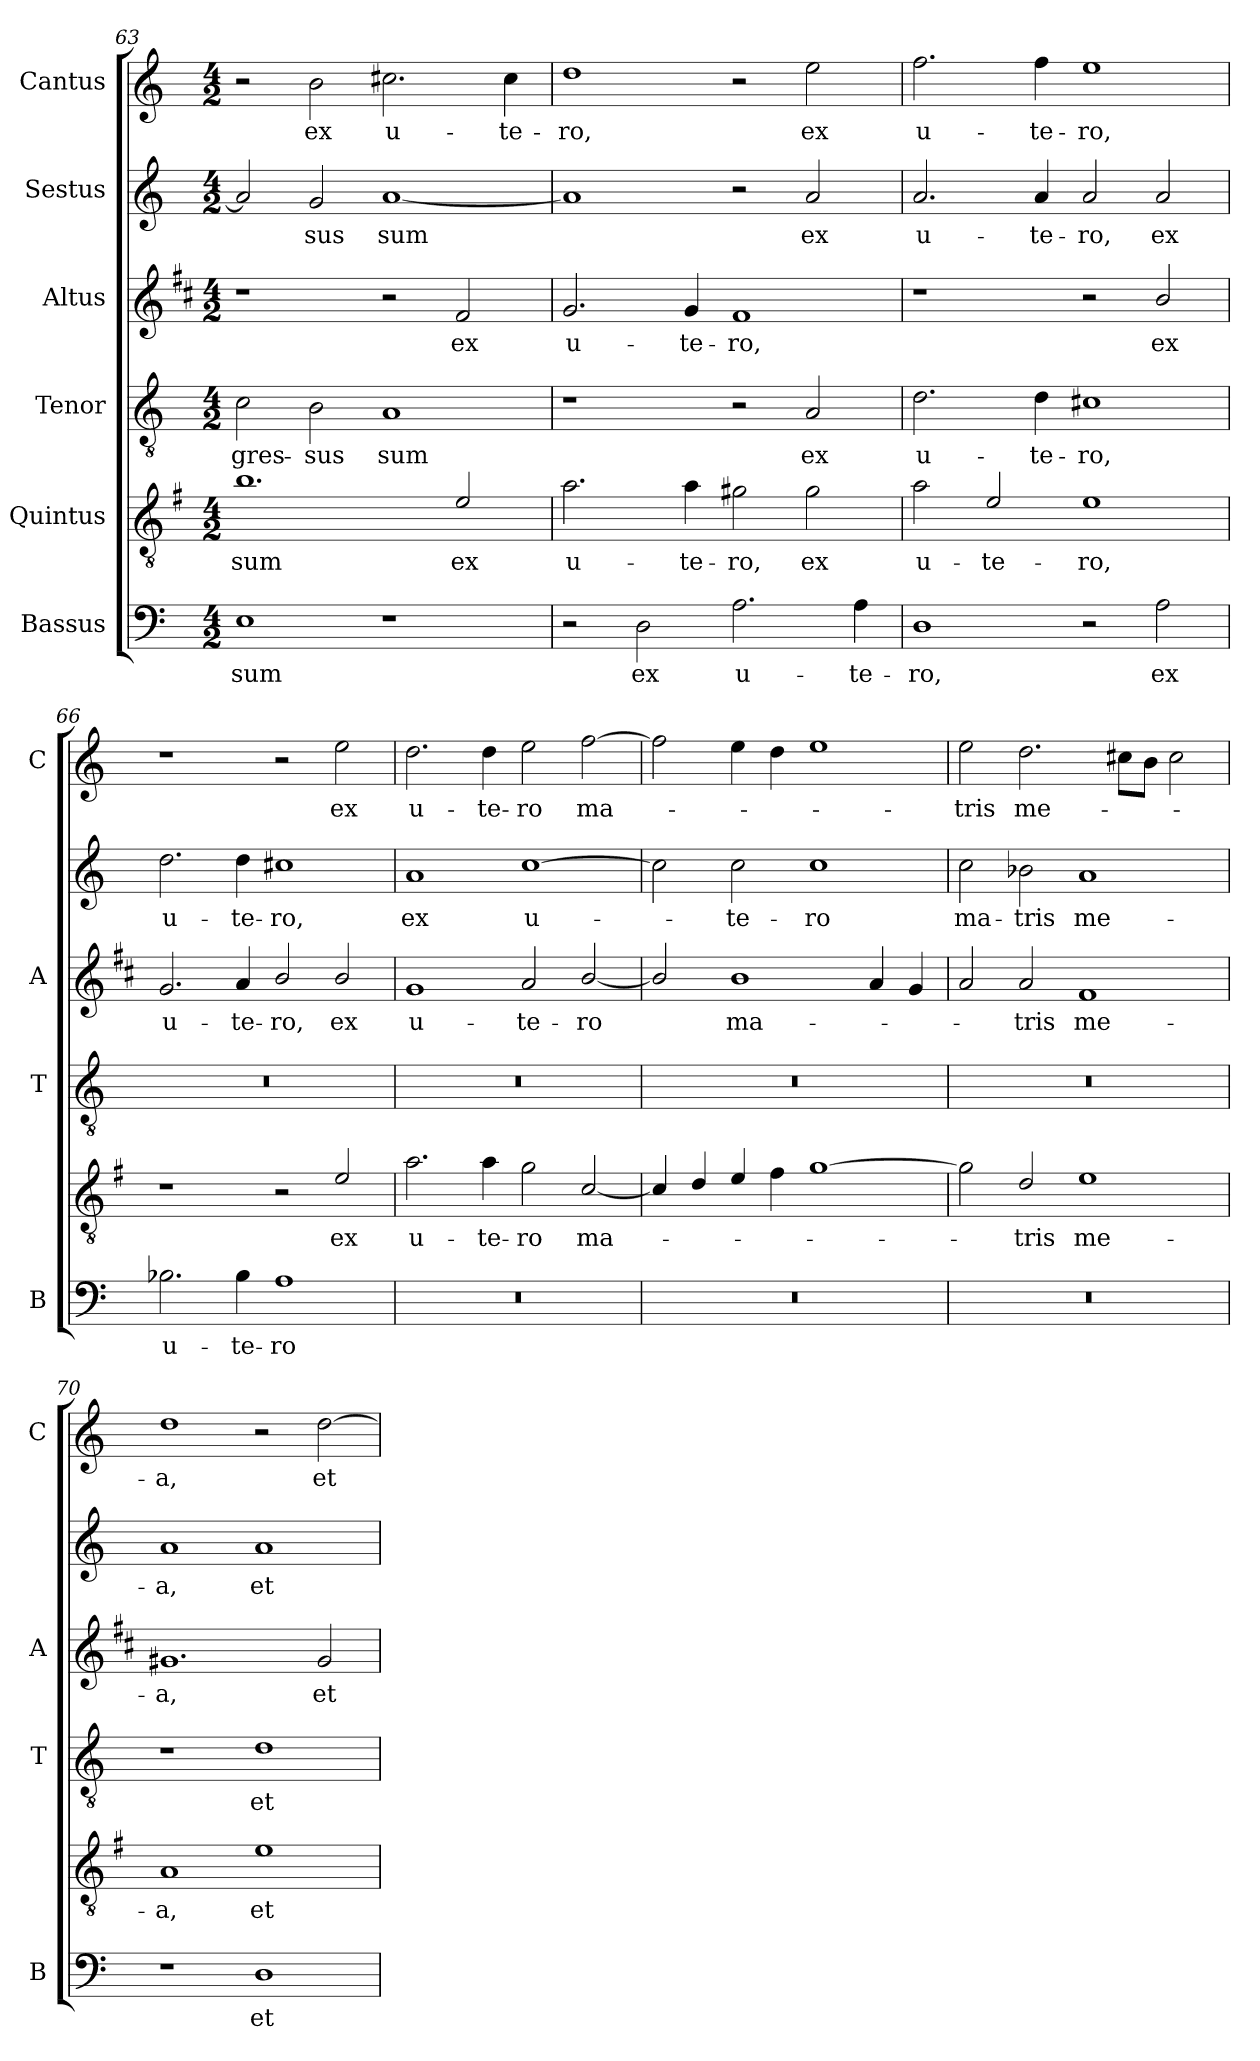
**kern	**text	**kern	**text	**kern	**text	**kern	**text	**kern	**text	**kern	**text
*part6	*part6	*part5	*part5	*part4	*part4	*part3	*part3	*part2	*part2	*part1	*part1
*staff6	*staff6	*staff5	*staff5	*staff4	*staff4	*staff3	*staff3	*staff2	*staff2	*staff1	*staff1
*I"Bassus	*	*I"Quintus	*	*I"Tenor	*	*I"Altus	*	*I"Sestus	*	*I"Cantus	*
*I'B	*	*	*	*I'T	*	*I'A	*	*	*	*I'C	*
*clefF4	*	*clefGv2	*	*clefGv2	*	*clefG2	*	*clefG2	*	*clefG2	*
*	*	*ITrd4c7	*	*	*	*ITrd1c2	*	*	*	*	*
*k[]	*	*k[]	*	*k[]	*	*k[]	*	*k[]	*	*k[]	*
*C:	*	*C:	*	*C:	*	*C:	*	*C:	*	*C:	*
*M4/2	*	*M4/2	*	*M4/2	*	*M4/2	*	*M4/2	*	*M4/2	*
=63	=63	=63	=63	=63	=63	=63	=63	=63	=63	=63	=63
!	!LO:LY:b	!	!LO:LY:b	!	!LO:LY:b	!	!	!	!	!	!
1E	sum	1.e	sum	2c\	-gres-	1r	.	2a/]	.	2r	.
!	!	!	!	!	!LO:LY:b	!	!	!	!LO:LY:b	!	!LO:LY:b
.	.	.	.	2B\	-sus	.	.	2g/	-sus	2b\	ex
!	!	!	!	!	!LO:LY:b	!	!	!	!LO:LY:b	!	!LO:LY:b
1r	.	.	.	1A	sum	2r	.	[1a	sum	2.cc#X\	u-
!	!	!	!LO:LY:b	!	!	!	!LO:LY:b	!	!	!	!
.	.	2A/	ex	.	.	2e/	ex	.	.	.	.
!	!	!	!	!	!	!	!	!	!	!	!LO:LY:b
.	.	.	.	.	.	.	.	.	.	4cc#\	-te-
=64	=64	=64	=64	=64	=64	=64	=64	=64	=64	=64	=64
!	!	!	!LO:LY:b	!	!	!	!LO:LY:b	!	!	!	!LO:LY:b
2r	.	2.d\	u-	1r	.	2.f/	u-	1a]	.	1dd	-ro,
!	!LO:LY:b	!	!	!	!	!	!	!	!	!	!
2D\	ex	.	.	.	.	.	.	.	.	.	.
!	!	!	!LO:LY:b	!	!	!	!LO:LY:b	!	!	!	!
.	.	4d\	-te-	.	.	4f/	-te-	.	.	.	.
!	!LO:LY:b	!	!LO:LY:b	!	!	!	!LO:LY:b	!	!	!	!
2.A\	u-	2c#X\	-ro,	2r	.	1e	-ro,	2r	.	2r	.
!	!	!	!LO:LY:b	!	!LO:LY:b	!	!	!	!LO:LY:b	!	!LO:LY:b
.	.	2c#\	ex	2A/	ex	.	.	2a/	ex	2ee\	ex
!	!LO:LY:b	!	!	!	!	!	!	!	!	!	!
4A\	-te-	.	.	.	.	.	.	.	.	.	.
=65	=65	=65	=65	=65	=65	=65	=65	=65	=65	=65	=65
!	!LO:LY:b	!	!LO:LY:b	!	!LO:LY:b	!	!	!	!LO:LY:b	!	!LO:LY:b
1D	-ro,	2d\	u-	2.d\	u-	1r	.	2.a/	u-	2.ff\	u-
!	!	!	!LO:LY:b	!	!	!	!	!	!	!	!
.	.	2A/	-te-	.	.	.	.	.	.	.	.
!	!	!	!	!	!LO:LY:b	!	!	!	!LO:LY:b	!	!LO:LY:b
.	.	.	.	4d\	-te-	.	.	4a/	-te-	4ff\	-te-
!	!	!	!LO:LY:b	!	!LO:LY:b	!	!	!	!LO:LY:b	!	!LO:LY:b
2r	.	1A	-ro,	1c#X	-ro,	2r	.	2a/	-ro,	1ee	-ro,
!	!LO:LY:b	!	!	!	!	!	!LO:LY:b	!	!LO:LY:b	!	!
2A\	ex	.	.	.	.	2a/	ex	2a/	ex	.	.
!!LO:PB:g=z
=66	=66	=66	=66	=66	=66	=66	=66	=66	=66	=66	=66
!	!LO:LY:b	!	!	!	!	!	!LO:LY:b	!	!LO:LY:b	!	!
2.B-X\	u-	1r	.	0r	.	2.f/	u-	2.dd\	u-	1r	.
!	!LO:LY:b	!	!	!	!	!	!LO:LY:b	!	!LO:LY:b	!	!
4B-\	-te-	.	.	.	.	4g/	-te-	4dd\	-te-	.	.
!	!LO:LY:b	!	!	!	!	!	!LO:LY:b	!	!LO:LY:b	!	!
1A	-ro	2r	.	.	.	2a/	-ro,	1cc#X	-ro,	2r	.
!	!	!	!LO:LY:b	!	!	!	!LO:LY:b	!	!	!	!LO:LY:b
.	.	2A/	ex	.	.	2a/	ex	.	.	2ee\	ex
=67	=67	=67	=67	=67	=67	=67	=67	=67	=67	=67	=67
!	!	!	!LO:LY:b	!	!	!	!LO:LY:b	!	!LO:LY:b	!	!LO:LY:b
0r	.	2.d\	u-	0r	.	1f	u-	1a	ex	2.dd\	u-
!	!	!	!LO:LY:b	!	!	!	!	!	!	!	!LO:LY:b
.	.	4d\	-te-	.	.	.	.	.	.	4dd\	-te-
!	!	!	!LO:LY:b	!	!	!	!LO:LY:b	!	!LO:LY:b	!	!LO:LY:b
.	.	2c\	-ro	.	.	2g/	-te-	[1cc	u-	2ee\	-ro
!	!	!	!LO:LY:b	!	!	!	!LO:LY:b	!	!	!	!LO:LY:b
.	.	[2F/	ma-	.	.	[2a/	-ro	.	.	[2ff\	ma-
=68	=68	=68	=68	=68	=68	=68	=68	=68	=68	=68	=68
0r	.	4F/]	.	0r	.	2a/]	.	2cc\]	.	2ff\]	.
.	.	4G/	.	.	.	.	.	.	.	.	.
!	!	!	!	!	!	!	!LO:LY:b	!	!LO:LY:b	!	!
.	.	4A/	.	.	.	1a	ma-	2cc\	-te-	4ee\	.
.	.	4B\	.	.	.	.	.	.	.	4dd\	.
!	!	!	!	!	!	!	!	!	!LO:LY:b	!	!
.	.	[1c	.	.	.	.	.	1cc	-ro	1ee	.
.	.	.	.	.	.	4g/	.	.	.	.	.
.	.	.	.	.	.	4f/	.	.	.	.	.
=69	=69	=69	=69	=69	=69	=69	=69	=69	=69	=69	=69
!	!	!	!	!	!	!	!	!	!LO:LY:b	!	!LO:LY:b
0r	.	2c\]	.	0r	.	2g/	.	2cc\	ma-	2ee\	-tris
!	!	!	!LO:LY:b	!	!	!	!LO:LY:b	!	!LO:LY:b	!	!LO:LY:b
.	.	2G/	-tris	.	.	2g/	-tris	2b-X\	-tris	2.dd\	me-
!	!	!	!LO:LY:b	!	!	!	!LO:LY:b	!	!LO:LY:b	!	!
.	.	1A	me-	.	.	1e	me-	1a	me-	.	.
.	.	.	.	.	.	.	.	.	.	8cc#X\L	.
.	.	.	.	.	.	.	.	.	.	8b\J	.
.	.	.	.	.	.	.	.	.	.	2cc#\	.
=70	=70	=70	=70	=70	=70	=70	=70	=70	=70	=70	=70
!	!	!	!LO:LY:b	!	!	!	!LO:LY:b	!	!LO:LY:b	!	!LO:LY:b
1r	.	1D	-a,	1r	.	1.f#X	-a,	1a	-a,	1dd	-a,
!	!LO:LY:b	!	!LO:LY:b	!	!LO:LY:b	!	!	!	!LO:LY:b	!	!
1D	et	1A	et	1d	et	.	.	1a	et	2r	.
!	!	!	!	!	!	!	!LO:LY:b	!	!	!	!LO:LY:b
.	.	.	.	.	.	2f#/	et	.	.	[2dd\	et
=	=	=	=	=	=	=	=	=	=	=	=
*-	*-	*-	*-	*-	*-	*-	*-	*-	*-	*-	*-
